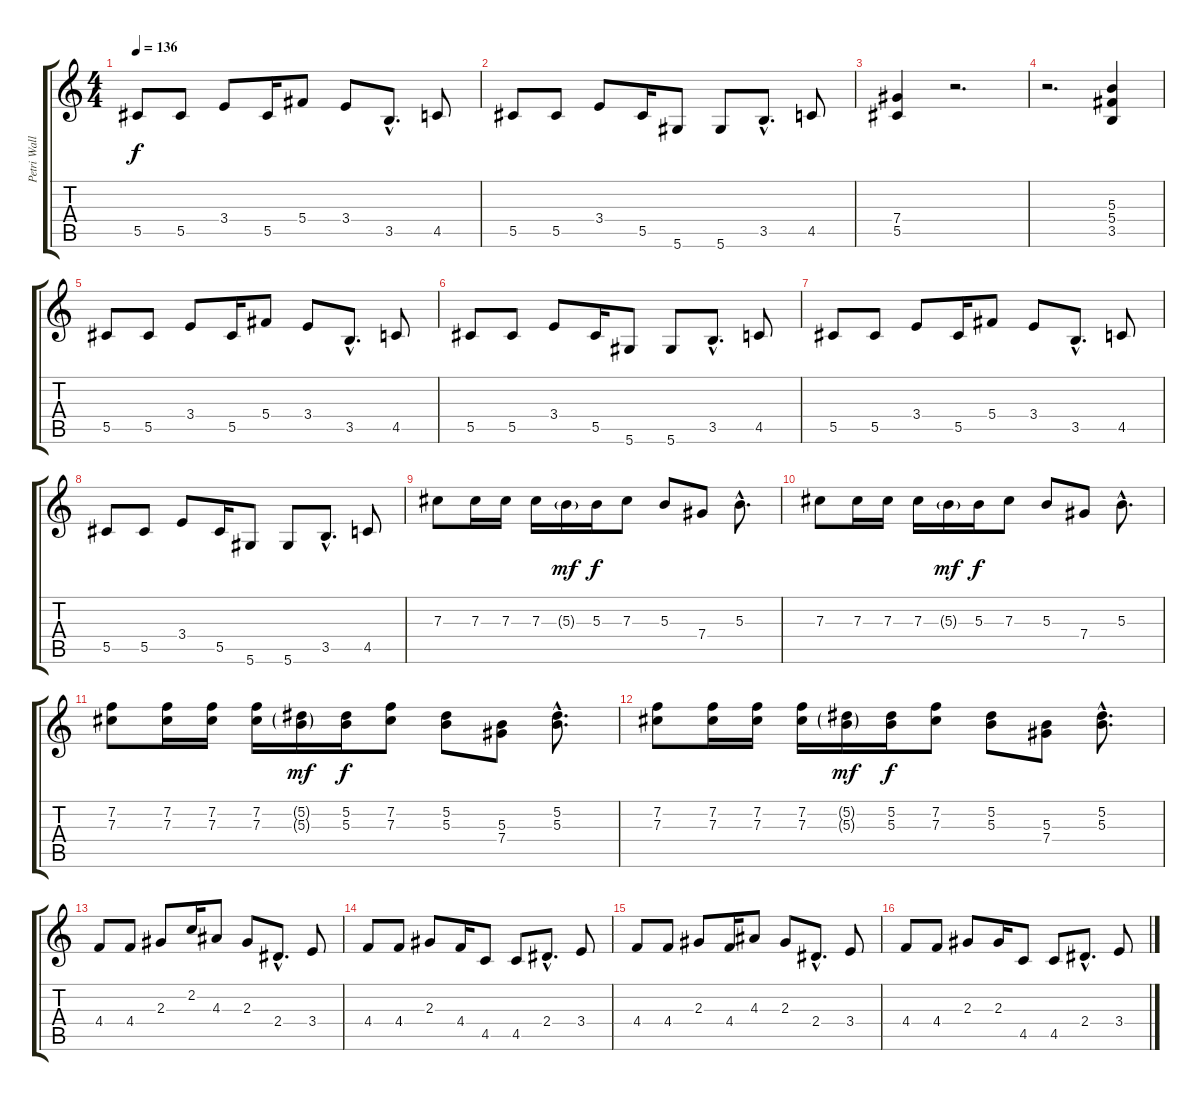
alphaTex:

\track ("Petri Walli - Guitar" "Petri Wall") {instrument overdrivenguitar}
\staff {score tabs}
\tuning (Eb4 Bb3 Gb3 Db3 Ab2 Eb2) {hide}
\ts (4 4)
\tempo 136
\clef g2
\ks c
5.5.8{dy f} 5.5.8 3.4.8 5.5.16 5.4.8 3.4.8 3.5{hac}.8{d} 4.5.8 |
5.5.8 5.5.8 3.4.8 5.5.16 5.6.8 5.6.8 3.5{hac}.8{d} 4.5.8 |
(7.4 5.5).4 r.2{d} |
r.2{d} (5.3 5.4 3.5).4 |
5.5.8 5.5.8 3.4.8 5.5.16 5.4.8 3.4.8 3.5{hac}.8{d} 4.5.8 |
5.5.8 5.5.8 3.4.8 5.5.16 5.6.8 5.6.8 3.5{hac}.8{d} 4.5.8 |
5.5.8 5.5.8 3.4.8 5.5.16 5.4.8 3.4.8 3.5{hac}.8{d} 4.5.8 |
5.5.8 5.5.8 3.4.8 5.5.16 5.6.8 5.6.8 3.5{hac}.8{d} 4.5.8 |
7.3.8 7.3.16 7.3.16 7.3.16 5.3{g}.16{dy mf} 5.3.16{dy f} 7.3.8 5.3.8 7.4.8 5.3{hac}.8{d} |
7.3.8 7.3.16 7.3.16 7.3.16 5.3{g}.16{dy mf} 5.3.16{dy f} 7.3.8 5.3.8 7.4.8 5.3{hac}.8{d} |
(7.2 7.3).8 (7.2 7.3).16 (7.2 7.3).16 (7.2 7.3).16 (5.2{g} 5.3{g}).16{dy mf} (5.2 5.3).16{dy f} (7.2 7.3).8 (5.2 5.3).8 (5.3 7.4).8 (5.2{hac} 5.3{hac}).8{d} |
(7.2 7.3).8 (7.2 7.3).16 (7.2 7.3).16 (7.2 7.3).16 (5.2{g} 5.3{g}).16{dy mf} (5.2 5.3).16{dy f} (7.2 7.3).8 (5.2 5.3).8 (5.3 7.4).8 (5.2{hac} 5.3{hac}).8{d} |
4.4.8 4.4.8 2.3.8 2.2.16 4.3.8 2.3.8 2.4{hac}.8{d} 3.4.8 |
4.4.8 4.4.8 2.3.8 4.4.16 4.5.8 4.5.8 2.4{hac}.8{d} 3.4.8 |
4.4.8 4.4.8 2.3.8 4.4.16 4.3.8 2.3.8 2.4{hac}.8{d} 3.4.8 |
4.4.8 4.4.8 2.3.8 2.3.16 4.5.8 4.5.8 2.4{hac}.8{d} 3.4.8
